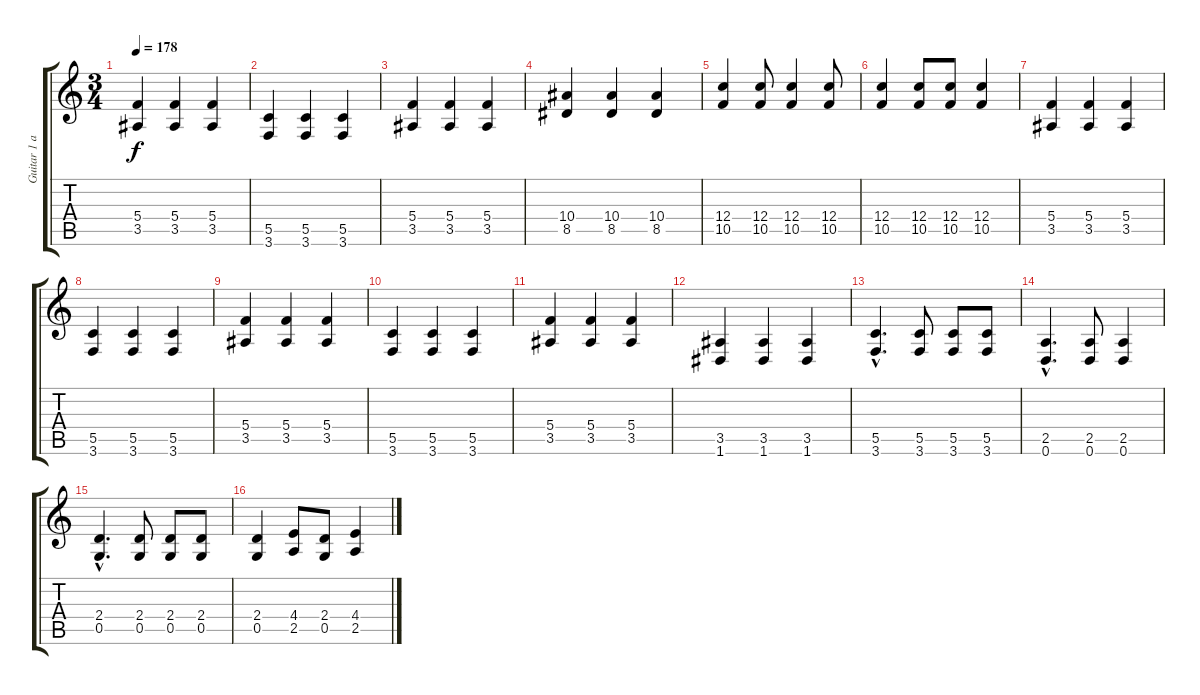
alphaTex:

\track ("Guitar 1 and 2" "Guitar 1 a") {instrument distortionguitar}
\staff {score tabs}
\tuning (D4 A3 F3 C3 G2 D2) {hide}
\ts (3 4)
\tempo 178
\clef g2
\ks c
(5.4 3.5).4{dy f} (5.4 3.5).4 (5.4 3.5).4 |
(5.5 3.6).4 (5.5 3.6).4 (5.5 3.6).4 |
(5.4 3.5).4 (5.4 3.5).4 (5.4 3.5).4 |
(10.4 8.5).4 (10.4 8.5).4 (10.4 8.5).4 |
(12.4 10.5).4 (12.4 10.5).8 (12.4 10.5).4 (12.4 10.5).8 |
(12.4 10.5).4 (12.4 10.5).8 (12.4 10.5).8 (12.4 10.5).4 |
(5.4 3.5).4 (5.4 3.5).4 (5.4 3.5).4 |
(5.5 3.6).4 (5.5 3.6).4 (5.5 3.6).4 |
(5.4 3.5).4 (5.4 3.5).4 (5.4 3.5).4 |
(5.5 3.6).4 (5.5 3.6).4 (5.5 3.6).4 |
(5.4 3.5).4 (5.4 3.5).4 (5.4 3.5).4 |
(3.5 1.6).4 (3.5 1.6).4 (3.5 1.6).4 |
(5.5{hac} 3.6{hac}).4{d} (5.5 3.6).8 (5.5 3.6).8 (5.5 3.6).8 |
(2.5{hac} 0.6{hac}).4{d} (2.5 0.6).8 (2.5 0.6).4 |
(2.4{hac} 0.5{hac}).4{d} (2.4 0.5).8 (2.4 0.5).8 (2.4 0.5).8 |
(2.4 0.5).4 (4.4 2.5).8 (2.4 0.5).8 (4.4 2.5).4
